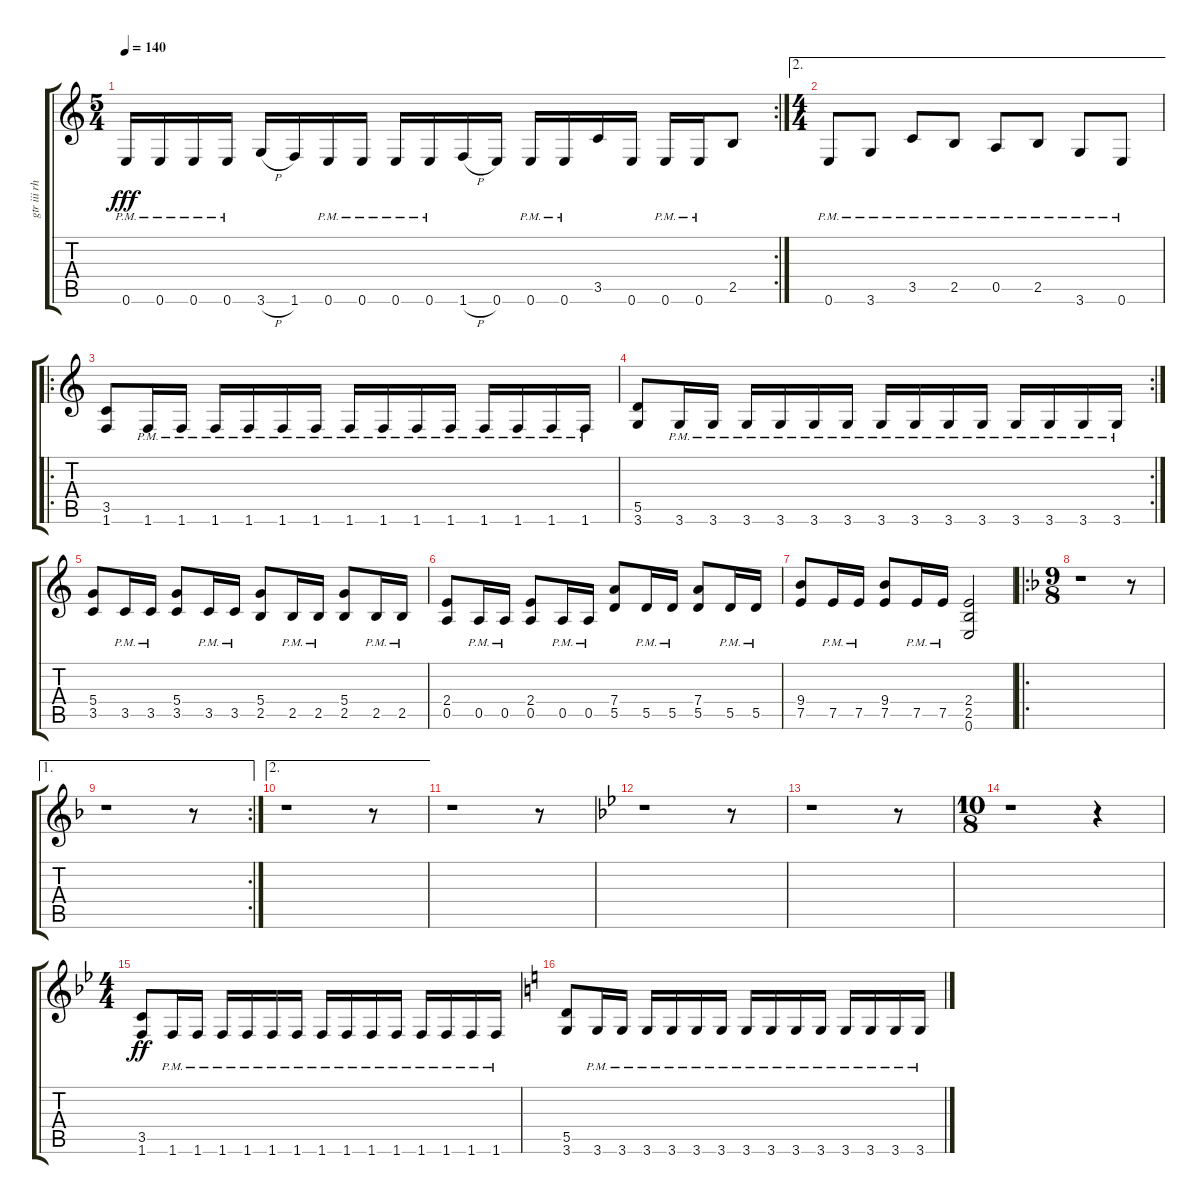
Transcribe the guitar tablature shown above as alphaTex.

\track ("gtr iii rhy" "gtr iii rh") {instrument overdrivenguitar}
\staff {score tabs}
\tuning (E4 B3 G3 D3 A2 E2) {hide}
\rc 2
\ts (5 4)
\tempo 140
\clef g2
\ks c
0.6{pm}.16{dy fff} 0.6{pm}.16 0.6{pm}.16 0.6{pm}.16 3.6{h}.16 1.6.16 0.6{pm}.16 0.6{pm}.16 0.6{pm}.16 0.6{pm}.16 1.6{h}.16 0.6.16 0.6{pm}.16 0.6{pm}.16 3.5.16 0.6.16 0.6{pm}.16 0.6{pm}.16 2.5.8 |
\ae 2
\ts (4 4)
0.6{pm}.8 3.6{pm}.8 3.5{pm}.8 2.5{pm}.8 0.5{pm}.8 2.5{pm}.8 3.6{pm}.8 0.6{pm}.8 |
\ro
(3.5 1.6).8 1.6{pm}.16 1.6{pm}.16 1.6{pm}.16 1.6{pm}.16 1.6{pm}.16 1.6{pm}.16 1.6{pm}.16 1.6{pm}.16 1.6{pm}.16 1.6{pm}.16 1.6{pm}.16 1.6{pm}.16 1.6{pm}.16 1.6{pm}.16 |
\rc 2
(5.5 3.6).8 3.6{pm}.16 3.6{pm}.16 3.6{pm}.16 3.6{pm}.16 3.6{pm}.16 3.6{pm}.16 3.6{pm}.16 3.6{pm}.16 3.6{pm}.16 3.6{pm}.16 3.6{pm}.16 3.6{pm}.16 3.6{pm}.16 3.6{pm}.16 |
(5.4 3.5).8 3.5{pm}.16 3.5{pm}.16 (5.4 3.5).8 3.5{pm}.16 3.5{pm}.16 (5.4 2.5).8 2.5{pm}.16 2.5{pm}.16 (5.4 2.5).8 2.5{pm}.16 2.5{pm}.16 |
(2.4 0.5).8 0.5{pm}.16 0.5{pm}.16 (2.4 0.5).8 0.5{pm}.16 0.5{pm}.16 (7.4 5.5).8 5.5{pm}.16 5.5{pm}.16 (7.4 5.5).8 5.5{pm}.16 5.5{pm}.16 |
(9.4 7.5).8 7.5{pm}.16 7.5{pm}.16 (9.4 7.5).8 7.5{pm}.16 7.5{pm}.16 (2.4 2.5 0.6).2 |
\ro
\ts (9 8)
\ks f
r.1 r.8 |
\ae 1
\rc 2
r.1 r.8 |
\ae 2
r.1 r.8 |
r.1 r.8 |
\ks bb
r.1 r.8 |
r.1 r.8 |
\ts (10 8)
r.1 r.4 |
\ts (4 4)
(3.5 1.6).8{dy ff} 1.6{pm}.16 1.6{pm}.16 1.6{pm}.16 1.6{pm}.16 1.6{pm}.16 1.6{pm}.16 1.6{pm}.16 1.6{pm}.16 1.6{pm}.16 1.6{pm}.16 1.6{pm}.16 1.6{pm}.16 1.6{pm}.16 1.6{pm}.16 |
\ks c
(5.5 3.6).8 3.6{pm}.16 3.6{pm}.16 3.6{pm}.16 3.6{pm}.16 3.6{pm}.16 3.6{pm}.16 3.6{pm}.16 3.6{pm}.16 3.6{pm}.16 3.6{pm}.16 3.6{pm}.16 3.6{pm}.16 3.6{pm}.16 3.6{pm}.16
